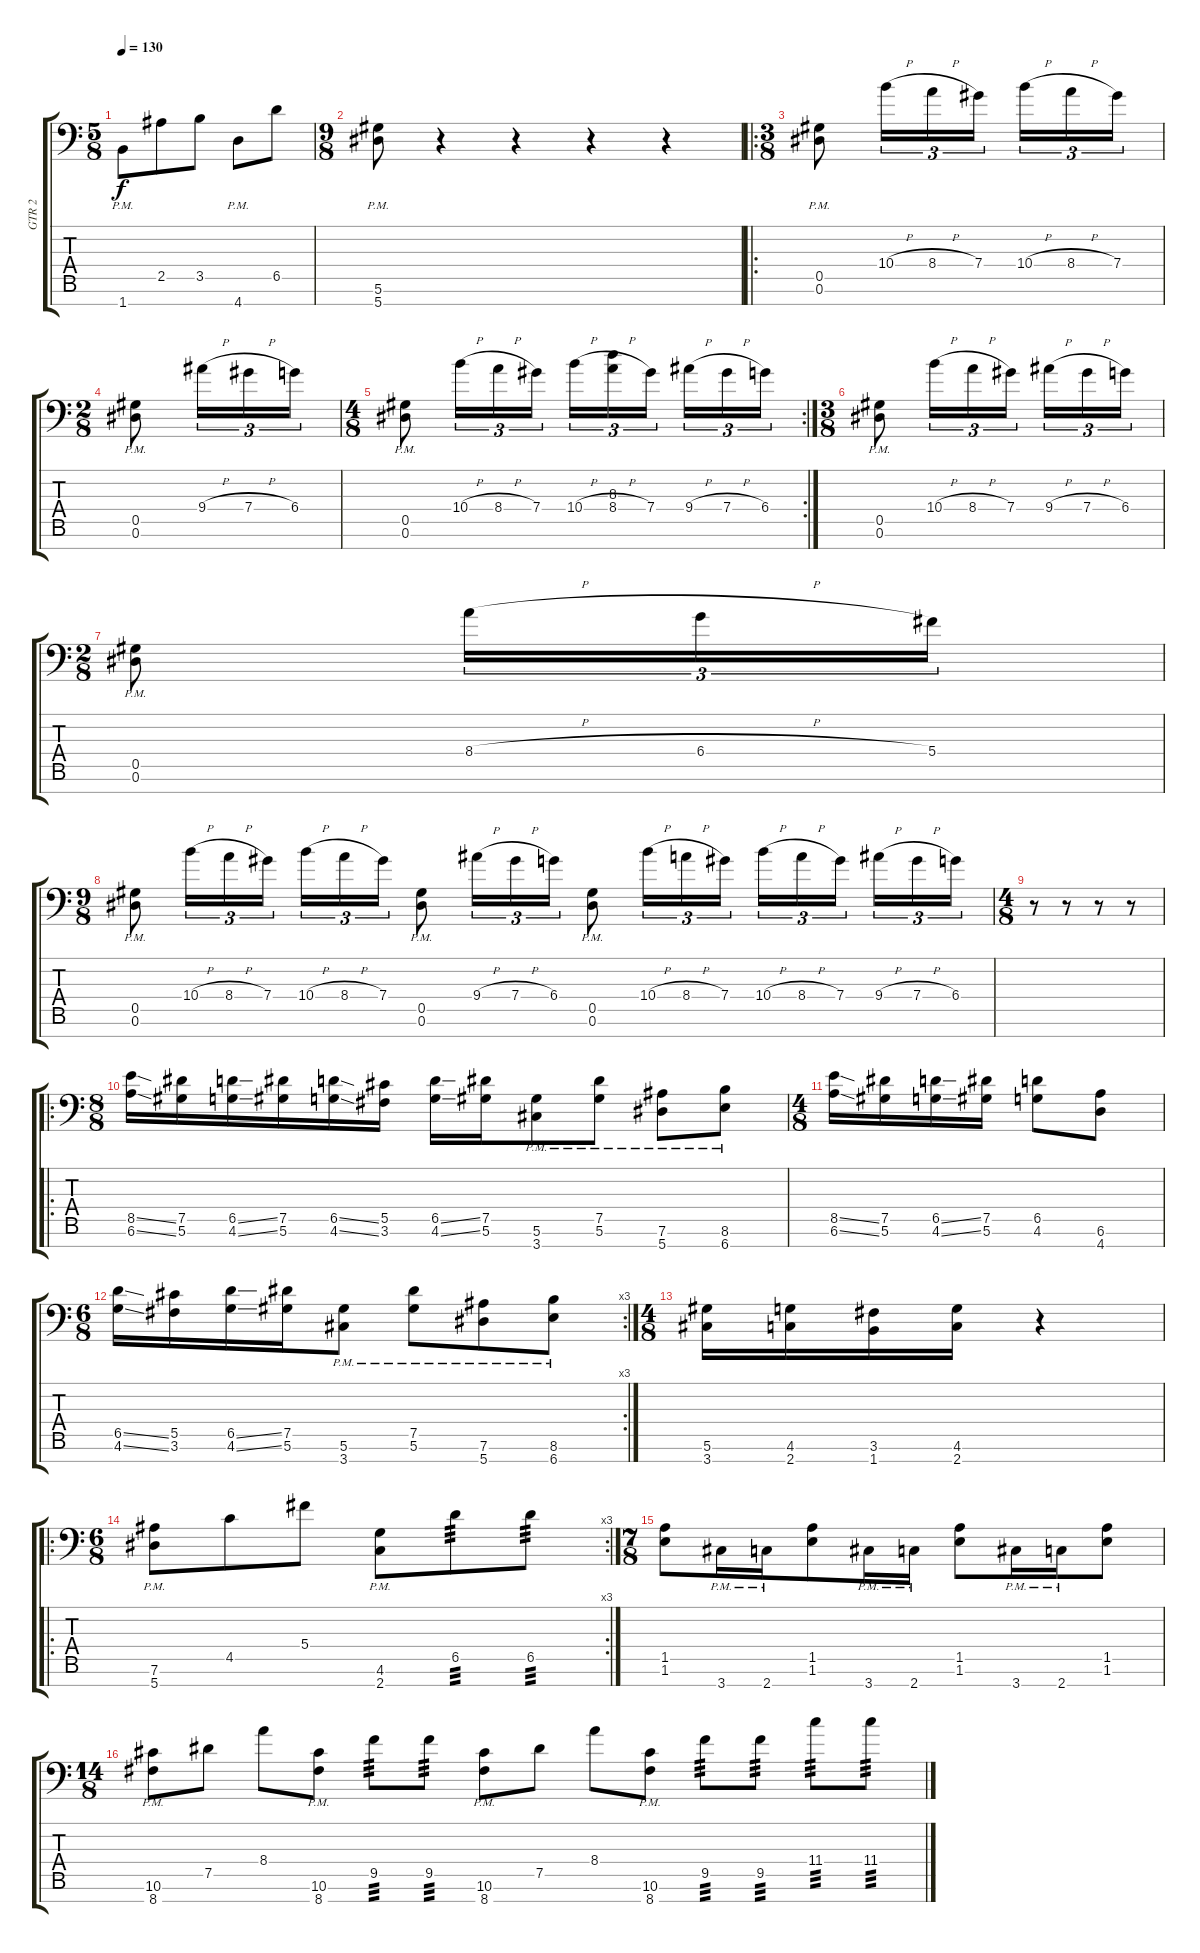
\track ("GTR 2" "GTR 2") {instrument overdrivenguitar}
\staff {score tabs}
\tuning (Eb4 Bb3 Gb3 Db3 Ab2 Eb2 Bb1) {hide}
\ts (5 8)
\tempo 130
\clef f4
\ks c
1.7{pm}.8{dy f} 2.5.8 3.5.8 4.7{pm}.8 6.5.8 |
\ts (9 8)
(5.6{pm} 5.7{pm}).8 r.4 r.4 r.4 r.4 |
\ro
\ts (3 8)
(0.5{pm} 0.6{pm}).8 10.4{h}.16{tu (3 2)} 8.4{h}.16{tu (3 2)} 7.4.16{tu (3 2)} 10.4{h}.16{tu (3 2)} 8.4{h}.16{tu (3 2)} 7.4.16{tu (3 2)} |
\ts (2 8)
(0.5{pm} 0.6{pm}).8 9.4{h}.16{tu (3 2)} 7.4{h}.16{tu (3 2)} 6.4.16{tu (3 2)} |
\rc 2
\ts (4 8)
(0.5{pm} 0.6{pm}).8 10.4{h}.16{tu (3 2)} 8.4{h}.16{tu (3 2)} 7.4.16{tu (3 2)} 10.4{h}.16{tu (3 2)} (8.3 8.4{h}).16{tu (3 2)} 7.4.16{tu (3 2)} 9.4{h}.16{tu (3 2)} 7.4{h}.16{tu (3 2)} 6.4.16{tu (3 2)} |
\ts (3 8)
(0.5{pm} 0.6{pm}).8 10.4{h}.16{tu (3 2)} 8.4{h}.16{tu (3 2)} 7.4.16{tu (3 2)} 9.4{h}.16{tu (3 2)} 7.4{h}.16{tu (3 2)} 6.4.16{tu (3 2)} |
\ts (2 8)
(0.5{pm} 0.6{pm}).8 8.4{h}.16{tu (3 2)} 6.4{h}.16{tu (3 2)} 5.4.16{tu (3 2)} |
\ts (9 8)
(0.5{pm} 0.6{pm}).8 10.4{h}.16{tu (3 2)} 8.4{h}.16{tu (3 2)} 7.4.16{tu (3 2) beam splitsecondary} 10.4{h}.16{tu (3 2)} 8.4{h}.16{tu (3 2)} 7.4.16{tu (3 2)} (0.5{pm} 0.6{pm}).8 9.4{h}.16{tu (3 2)} 7.4{h}.16{tu (3 2)} 6.4.16{tu (3 2)} (0.5{pm} 0.6{pm}).8 10.4{h}.16{tu (3 2)} 8.4{h}.16{tu (3 2)} 7.4.16{tu (3 2) beam splitsecondary} 10.4{h}.16{tu (3 2)} 8.4{h}.16{tu (3 2)} 7.4.16{tu (3 2) beam splitsecondary} 9.4{h}.16{tu (3 2)} 7.4{h}.16{tu (3 2)} 6.4.16{tu (3 2)} |
\ts (4 8)
r.8 r.8 r.8 r.8 |
\ro
\ts (8 8)
(8.5{ss} 6.6{ss}).16 (7.5 5.6).16 (6.5{ss} 4.6{ss}).16 (7.5 5.6).16 (6.5{ss} 4.6{ss}).16 (5.5 3.6).16 (6.5{ss} 4.6{ss}).16 (7.5 5.6).16 (5.6{pm} 3.7{pm}).8 (7.5{pm} 5.6{pm}).8 (7.6{pm} 5.7{pm}).8 (8.6{pm} 6.7{pm}).8 |
\ts (4 8)
(8.5{ss} 6.6{ss}).16 (7.5 5.6).16 (6.5{ss} 4.6{ss}).16 (7.5 5.6).16 (6.5 4.6).8 (6.6 4.7).8 |
\rc 3
\ts (6 8)
(6.5{ss} 4.6{ss}).16 (5.5 3.6).16 (6.5{ss} 4.6{ss}).16 (7.5 5.6).16 (5.6{pm} 3.7{pm}).8 (7.5{pm} 5.6{pm}).8 (7.6{pm} 5.7{pm}).8 (8.6{pm} 6.7{pm}).8 |
\ts (4 8)
(5.6 3.7).16 (4.6 2.7).16 (3.6 1.7).16 (4.6 2.7).16 r.4 |
\ro
\rc 3
\ts (6 8)
(7.6{pm} 5.7{pm}).8 4.5.8 5.4.8 (4.6{pm} 2.7{pm}).8 6.5.8{tp 3} 6.5.8{tp 3} |
\ts (7 8)
(1.5 1.6).8 3.7{pm}.16 2.7{pm}.16 (1.5 1.6).8 3.7{pm}.16 2.7{pm}.16 (1.5 1.6).8 3.7{pm}.16 2.7{pm}.16 (1.5 1.6).8 |
\ts (14 8)
(10.6{pm} 8.7{pm}).8 7.5.8 8.4.8 (10.6{pm} 8.7{pm}).8 9.5.8{tp 3} 9.5.8{tp 3} (10.6{pm} 8.7{pm}).8 7.5.8 8.4.8 (10.6{pm} 8.7{pm}).8 9.5.8{tp 3} 9.5.8{tp 3} 11.4.8{tp 3} 11.4.8{tp 3}
